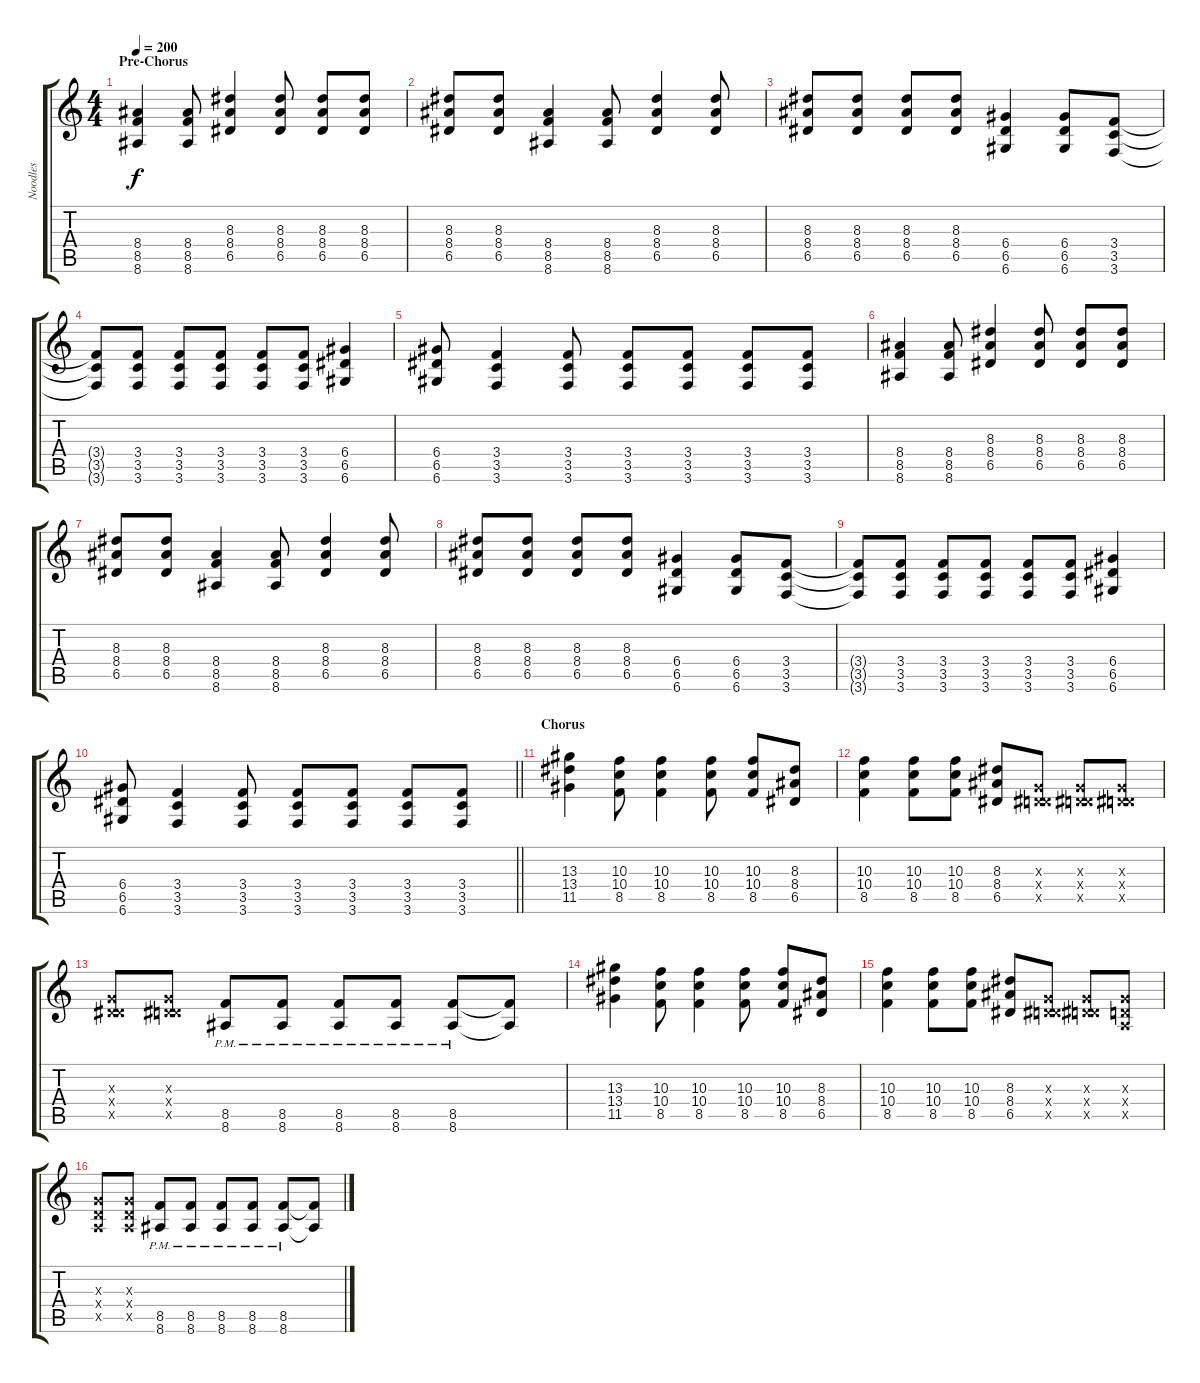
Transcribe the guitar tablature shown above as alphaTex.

\track ("Noodles" "Noodles") {instrument overdrivenguitar}
\staff {score tabs}
\tuning (E4 B3 G3 D3 A2 D2) {hide}
\ts (4 4)
\section ("" "Pre-Chorus")
\tempo 200
\clef g2
\ks c
(8.4 8.5 8.6).4{dy f} (8.4 8.5 8.6).8 (8.3 8.4 6.5).4 (8.3 8.4 6.5).8 (8.3 8.4 6.5).8 (8.3 8.4 6.5).8 |
(8.3 8.4 6.5).8 (8.3 8.4 6.5).8 (8.4 8.5 8.6).4 (8.4 8.5 8.6).8 (8.3 8.4 6.5).4 (8.3 8.4 6.5).8 |
(8.3 8.4 6.5).8 (8.3 8.4 6.5).8 (8.3 8.4 6.5).8 (8.3 8.4 6.5).8 (6.4 6.5 6.6).4 (6.4 6.5 6.6).8 (3.4 3.5 3.6).8 |
(3.4{t} 3.5{t} 3.6{t}).8 (3.4 3.5 3.6).8 (3.4 3.5 3.6).8 (3.4 3.5 3.6).8 (3.4 3.5 3.6).8 (3.4 3.5 3.6).8 (6.4 6.5 6.6).4 |
(6.4 6.5 6.6).8 (3.4 3.5 3.6).4 (3.4 3.5 3.6).8 (3.4 3.5 3.6).8 (3.4 3.5 3.6).8 (3.4 3.5 3.6).8 (3.4 3.5 3.6).8 |
(8.4 8.5 8.6).4 (8.4 8.5 8.6).8 (8.3 8.4 6.5).4 (8.3 8.4 6.5).8 (8.3 8.4 6.5).8 (8.3 8.4 6.5).8 |
(8.3 8.4 6.5).8 (8.3 8.4 6.5).8 (8.4 8.5 8.6).4 (8.4 8.5 8.6).8 (8.3 8.4 6.5).4 (8.3 8.4 6.5).8 |
(8.3 8.4 6.5).8 (8.3 8.4 6.5).8 (8.3 8.4 6.5).8 (8.3 8.4 6.5).8 (6.4 6.5 6.6).4 (6.4 6.5 6.6).8 (3.4 3.5 3.6).8 |
(3.4{t} 3.5{t} 3.6{t}).8 (3.4 3.5 3.6).8 (3.4 3.5 3.6).8 (3.4 3.5 3.6).8 (3.4 3.5 3.6).8 (3.4 3.5 3.6).8 (6.4 6.5 6.6).4 |
\barLineRight lightlight
(6.4 6.5 6.6).8 (3.4 3.5 3.6).4 (3.4 3.5 3.6).8 (3.4 3.5 3.6).8 (3.4 3.5 3.6).8 (3.4 3.5 3.6).8 (3.4 3.5 3.6).8 |
\section ("" "Chorus")
(13.3 13.4 11.5).4 (10.3 10.4 8.5).8 (10.3 10.4 8.5).4 (10.3 10.4 8.5).8 (10.3 10.4 8.5).8 (8.3 8.4 6.5).8 |
(10.3 10.4 8.5).4 (10.3 10.4 8.5).8 (10.3 10.4 8.5).8 (8.3 8.4 6.5).8 (0.3{x} 0.4{x} 6.5{x}).8 (0.3{x} 0.4{x} 6.5{x}).8 (0.3{x} 0.4{x} 6.5{x}).8 |
(0.3{x} 0.4{x} 6.5{x}).8 (0.3{x} 0.4{x} 6.5{x}).8 (8.5{pm} 8.6{pm}).8 (8.5{pm} 8.6{pm}).8 (8.5{pm} 8.6{pm}).8 (8.5{pm} 8.6{pm}).8 (8.5{pm} 8.6{pm}).8 (8.5{t} 8.6{t}).8 |
(13.3 13.4 11.5).4 (10.3 10.4 8.5).8 (10.3 10.4 8.5).4 (10.3 10.4 8.5).8 (10.3 10.4 8.5).8 (8.3 8.4 6.5).8 |
(10.3 10.4 8.5).4 (10.3 10.4 8.5).8 (10.3 10.4 8.5).8 (8.3 8.4 6.5).8 (0.3{x} 0.4{x} 6.5{x}).8 (0.3{x} 0.4{x} 6.5{x}).8 (0.3{x} 0.4{x} 0.5{x}).8 |
(0.3{x} 0.4{x} 0.5{x}).8 (0.3{x} 0.4{x} 0.5{x}).8 (8.5{pm} 8.6{pm}).8 (8.5{pm} 8.6{pm}).8 (8.5{pm} 8.6{pm}).8 (8.5{pm} 8.6{pm}).8 (8.5{pm} 8.6{pm}).8 (8.5{t} 8.6{t}).8
